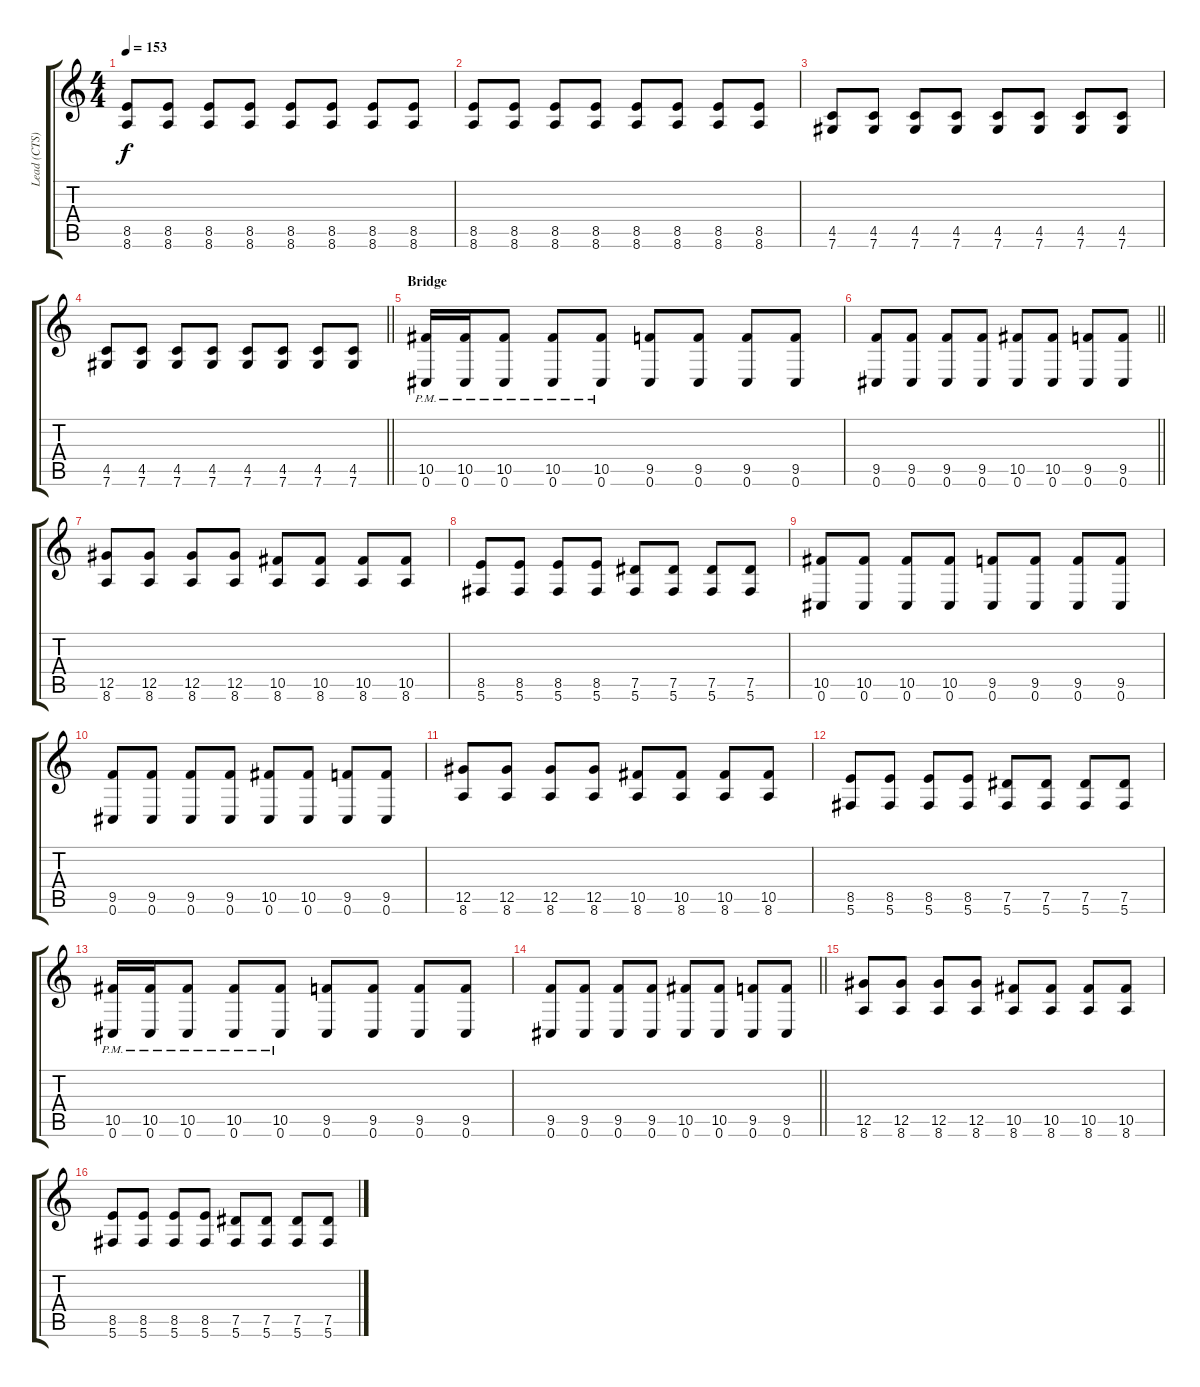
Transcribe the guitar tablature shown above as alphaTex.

\track ("Lead (CTS) / Rythm (IW)" "Lead (CTS)") {instrument distortionguitar}
\staff {score tabs}
\tuning (Eb4 Bb3 Gb3 Db3 Ab2 Db2) {hide}
\ts (4 4)
\tempo 153
\clef g2
\ks c
(8.5 8.6).8{dy f} (8.5 8.6).8 (8.5 8.6).8 (8.5 8.6).8 (8.5 8.6).8 (8.5 8.6).8 (8.5 8.6).8 (8.5 8.6).8 |
(8.5 8.6).8 (8.5 8.6).8 (8.5 8.6).8 (8.5 8.6).8 (8.5 8.6).8 (8.5 8.6).8 (8.5 8.6).8 (8.5 8.6).8 |
(4.5 7.6).8 (4.5 7.6).8 (4.5 7.6).8 (4.5 7.6).8 (4.5 7.6).8 (4.5 7.6).8 (4.5 7.6).8 (4.5 7.6).8 |
\barLineRight lightlight
(4.5 7.6).8 (4.5 7.6).8 (4.5 7.6).8 (4.5 7.6).8 (4.5 7.6).8 (4.5 7.6).8 (4.5 7.6).8 (4.5 7.6).8 |
\section ("" "Bridge")
(10.5{pm} 0.6{pm}).16 (10.5{pm} 0.6{pm}).16 (10.5{pm} 0.6{pm}).8 (10.5{pm} 0.6{pm}).8 (10.5{pm} 0.6{pm}).8 (9.5 0.6).8 (9.5 0.6).8 (9.5 0.6).8 (9.5 0.6).8 |
\barLineRight lightlight
(9.5 0.6).8 (9.5 0.6).8 (9.5 0.6).8 (9.5 0.6).8 (10.5 0.6).8 (10.5 0.6).8 (9.5 0.6).8 (9.5 0.6).8 |
(12.5 8.6).8 (12.5 8.6).8 (12.5 8.6).8 (12.5 8.6).8 (10.5 8.6).8 (10.5 8.6).8 (10.5 8.6).8 (10.5 8.6).8 |
(8.5 5.6).8 (8.5 5.6).8 (8.5 5.6).8 (8.5 5.6).8 (7.5 5.6).8 (7.5 5.6).8 (7.5 5.6).8 (7.5 5.6).8 |
(10.5 0.6).8 (10.5 0.6).8 (10.5 0.6).8 (10.5 0.6).8 (9.5 0.6).8 (9.5 0.6).8 (9.5 0.6).8 (9.5 0.6).8 |
(9.5 0.6).8 (9.5 0.6).8 (9.5 0.6).8 (9.5 0.6).8 (10.5 0.6).8 (10.5 0.6).8 (9.5 0.6).8 (9.5 0.6).8 |
(12.5 8.6).8 (12.5 8.6).8 (12.5 8.6).8 (12.5 8.6).8 (10.5 8.6).8 (10.5 8.6).8 (10.5 8.6).8 (10.5 8.6).8 |
(8.5 5.6).8 (8.5 5.6).8 (8.5 5.6).8 (8.5 5.6).8 (7.5 5.6).8 (7.5 5.6).8 (7.5 5.6).8 (7.5 5.6).8 |
(10.5{pm} 0.6{pm}).16 (10.5{pm} 0.6{pm}).16 (10.5{pm} 0.6{pm}).8 (10.5{pm} 0.6{pm}).8 (10.5{pm} 0.6{pm}).8 (9.5 0.6).8 (9.5 0.6).8 (9.5 0.6).8 (9.5 0.6).8 |
\barLineRight lightlight
(9.5 0.6).8 (9.5 0.6).8 (9.5 0.6).8 (9.5 0.6).8 (10.5 0.6).8 (10.5 0.6).8 (9.5 0.6).8 (9.5 0.6).8 |
(12.5 8.6).8 (12.5 8.6).8 (12.5 8.6).8 (12.5 8.6).8 (10.5 8.6).8 (10.5 8.6).8 (10.5 8.6).8 (10.5 8.6).8 |
(8.5 5.6).8 (8.5 5.6).8 (8.5 5.6).8 (8.5 5.6).8 (7.5 5.6).8 (7.5 5.6).8 (7.5 5.6).8 (7.5 5.6).8
